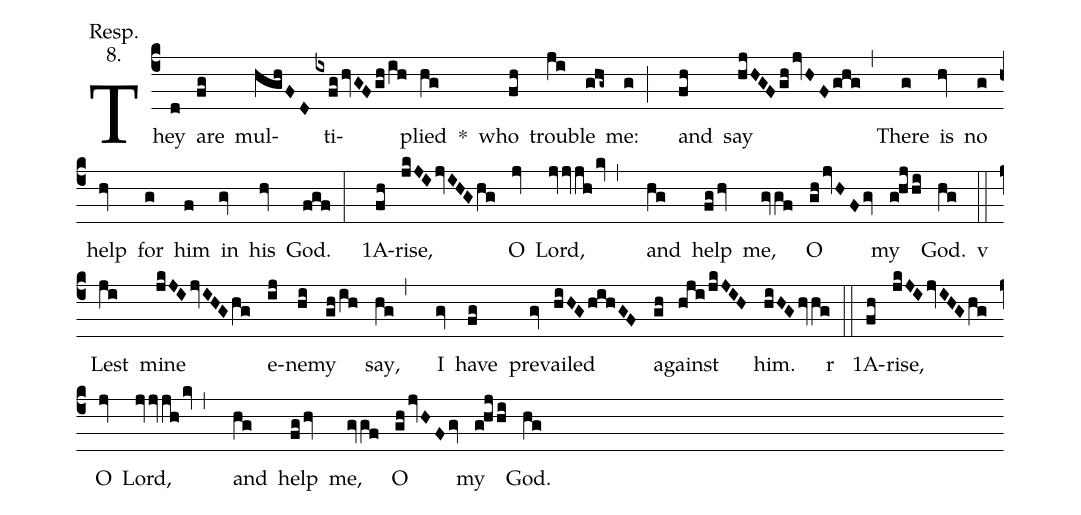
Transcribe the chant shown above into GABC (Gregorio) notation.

annotation: Resp.;
annotation: 8.;
%%
(c4) They(d) are(fg) mul(hghFD)ti(ixfghvGFgh/ih)plied(hg) <sp>*</sp>() who(fh) trou(ji)ble(ghg~) me:(g;) and(fh) say(hjHGFghjvHFghg,) There(g) is(hv) no(g) help(hv) for(g) him(f) in(gv) his(hv) God.(fgf:) <sp>1</sp>A(fh)rise,(jkJIjvIHGhg) O(jv) Lord,(jvvjhkv,) and(hg) help(fghv) me,(gvgf) O(ghjvHFgv) my(ghjhi) God.(hg)

<sp>v</sp>(::) Lest(ji) mine(jkJIjvIHGhg) e(ij)ne(hi)my(gh/ih) say,(hg,) I(gv) have(fg) pre(gv)vailed(hiHGhihGF) a(gh)gainst(hji/jkJIH) him.(hiHGhvhg)

<sp>r</sp>(::) <sp>1</sp>A(fh)rise,(jkJIjvIHGhg) O(jv) Lord,(jvvjhkv,) and(hg) help(fghv) me,(gvgf) O(ghjvHFgv) my(ghjhi) God.(hg)
